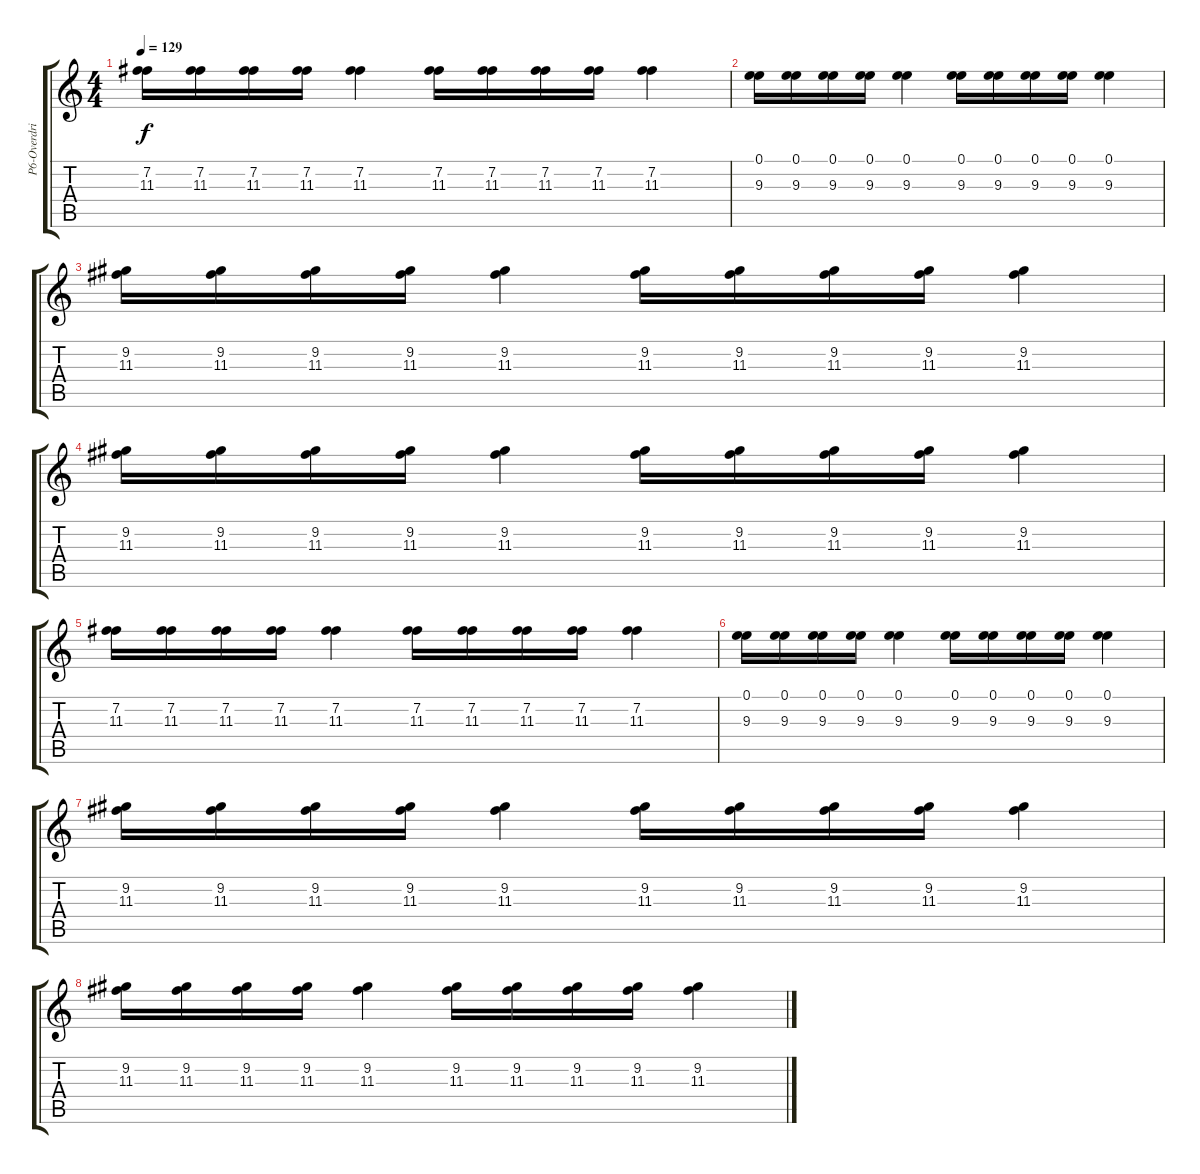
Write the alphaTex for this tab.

\track ("P6-Overdriven Guitar" "P6-Overdri") {instrument overdrivenguitar}
\staff {score tabs}
\tuning (E4 B3 G3 D3 A2 E2) {hide}
\ts (4 4)
\tempo 129
\clef g2
\ks c
(7.2 11.3).16{dy f} (7.2 11.3).16 (7.2 11.3).16 (7.2 11.3).16 (7.2 11.3).4 (7.2 11.3).16 (7.2 11.3).16 (7.2 11.3).16 (7.2 11.3).16 (7.2 11.3).4 |
(0.1 9.3).16 (0.1 9.3).16 (0.1 9.3).16 (0.1 9.3).16 (0.1 9.3).4 (0.1 9.3).16 (0.1 9.3).16 (0.1 9.3).16 (0.1 9.3).16 (0.1 9.3).4 |
(9.2 11.3).16 (9.2 11.3).16 (9.2 11.3).16 (9.2 11.3).16 (9.2 11.3).4 (9.2 11.3).16 (9.2 11.3).16 (9.2 11.3).16 (9.2 11.3).16 (9.2 11.3).4 |
(9.2 11.3).16 (9.2 11.3).16 (9.2 11.3).16 (9.2 11.3).16 (9.2 11.3).4 (9.2 11.3).16 (9.2 11.3).16 (9.2 11.3).16 (9.2 11.3).16 (9.2 11.3).4 |
(7.2 11.3).16 (7.2 11.3).16 (7.2 11.3).16 (7.2 11.3).16 (7.2 11.3).4 (7.2 11.3).16 (7.2 11.3).16 (7.2 11.3).16 (7.2 11.3).16 (7.2 11.3).4 |
(0.1 9.3).16 (0.1 9.3).16 (0.1 9.3).16 (0.1 9.3).16 (0.1 9.3).4 (0.1 9.3).16 (0.1 9.3).16 (0.1 9.3).16 (0.1 9.3).16 (0.1 9.3).4 |
(9.2 11.3).16 (9.2 11.3).16 (9.2 11.3).16 (9.2 11.3).16 (9.2 11.3).4 (9.2 11.3).16 (9.2 11.3).16 (9.2 11.3).16 (9.2 11.3).16 (9.2 11.3).4 |
(9.2 11.3).16 (9.2 11.3).16 (9.2 11.3).16 (9.2 11.3).16 (9.2 11.3).4 (9.2 11.3).16 (9.2 11.3).16 (9.2 11.3).16 (9.2 11.3).16 (9.2 11.3).4
